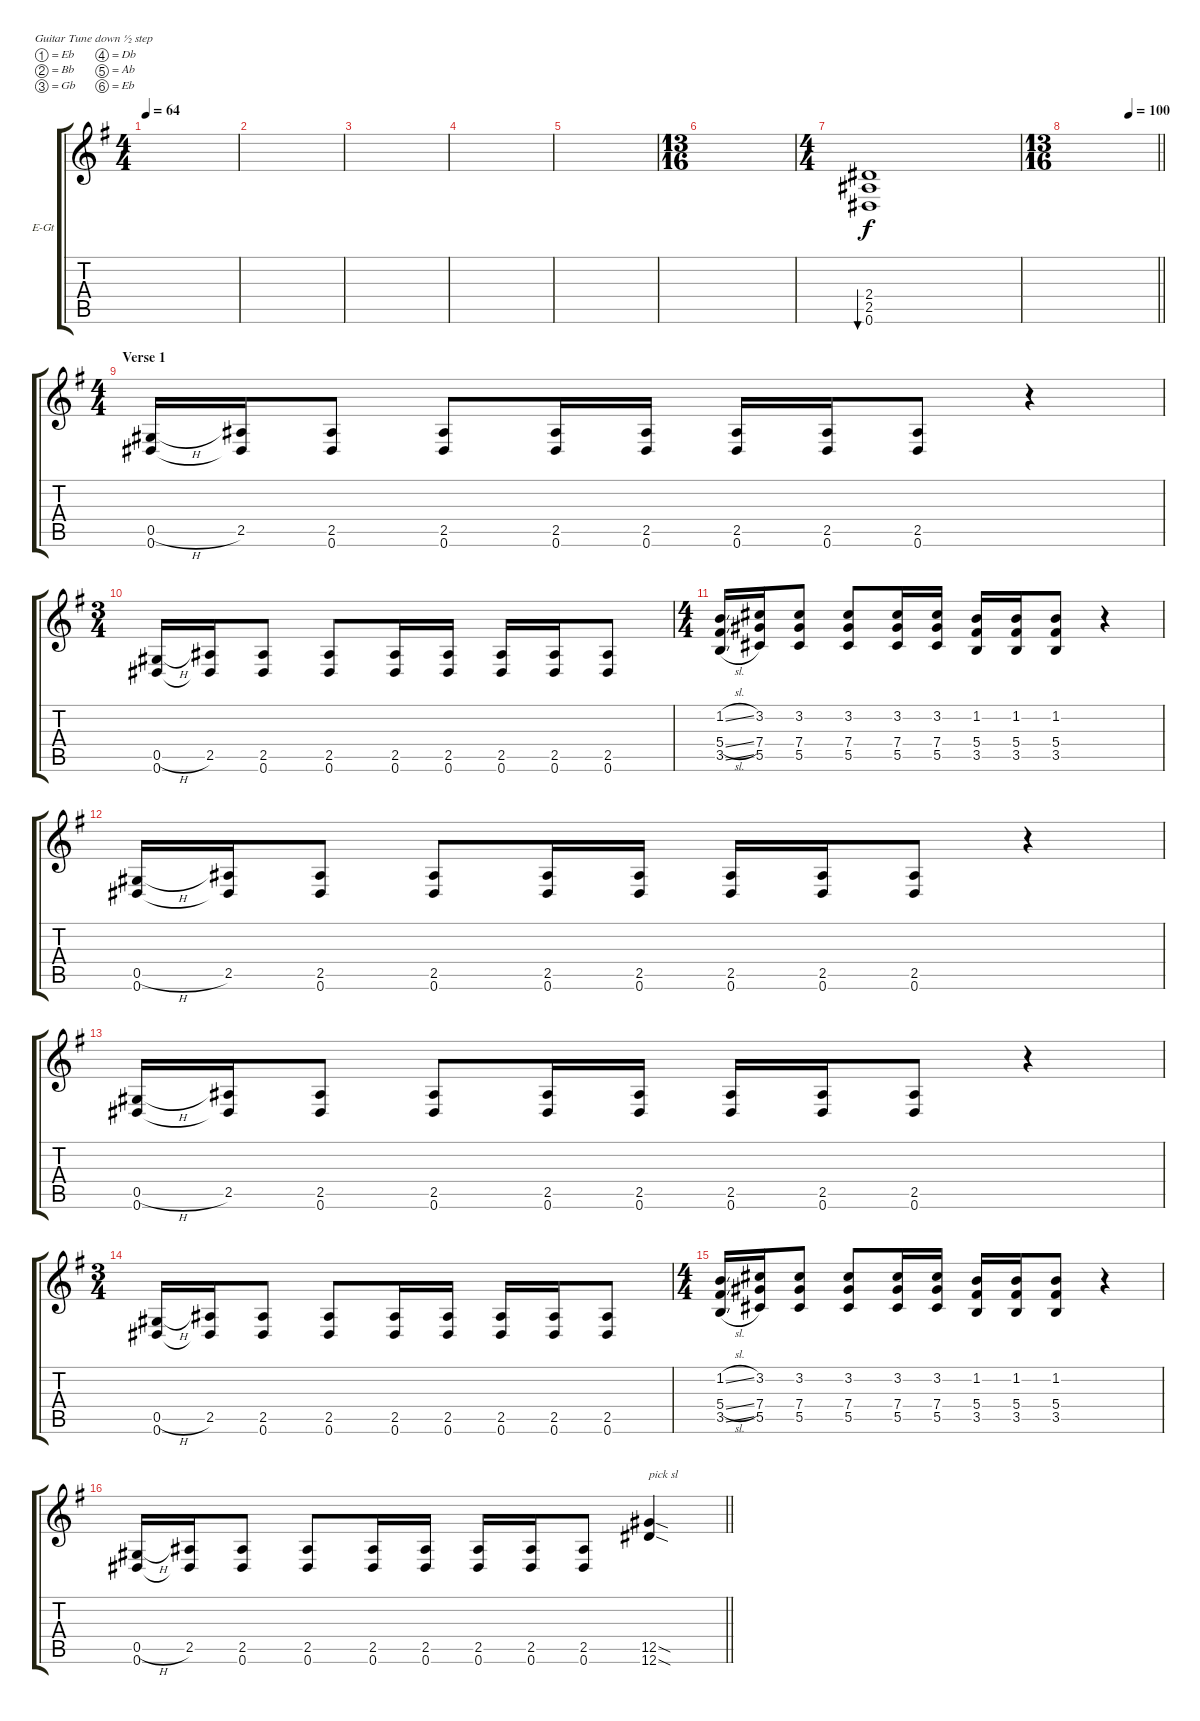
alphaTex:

\bracketExtendMode groupsimilarinstruments
\firstSystemTrackNameOrientation horizontal
\otherSystemsTrackNameOrientation horizontal
\track ("Гитара 1" "E-Gt") {mute instrument distortionguitar}
\staff {score tabs}
\tuning (Eb4 Bb3 Gb3 Db3 Ab2 Eb2)
\ts (4 4)
\tempo 64
\clef g2
\ks eminor
|
|
|
|
|
\ts (13 16)
\beaming (8 6)
|
\ts (4 4)
\beaming (8 2 2 2 2)
(2.4 2.5 0.6).1{bu 240} |
\ts (13 16)
\beaming (8 6)
\tempo (100 0.692308)
\barLineRight lightlight
|
\ts (4 4)
\beaming (8 2 2 2 2)
\section ("" "Verse 1")
(0.5{h} 0.6).16 (2.5 0.6{t}).16 (2.5 0.6).8 (2.5 0.6).8 (2.5 0.6).16 (2.5 0.6).16 (2.5 0.6).16 (2.5 0.6).16 (2.5 0.6).8 r.4 |
\ts (3 4)
\beaming (8 2 2 2)
(0.5{h} 0.6).16 (2.5 0.6{t}).16 (2.5 0.6).8 (2.5 0.6).8 (2.5 0.6).16 (2.5 0.6).16 (2.5 0.6).16 (2.5 0.6).16 (2.5 0.6).8 |
\ts (4 4)
\beaming (8 2 2 2 2)
(1.2{sl} 5.4{sl} 3.5{sl}).16 (3.2 7.4 5.5).16 (3.2 7.4 5.5).8 (3.2 7.4 5.5).8 (3.2 7.4 5.5).16 (3.2 7.4 5.5).16 (1.2 5.4 3.5).16 (1.2 5.4 3.5).16 (1.2 5.4 3.5).8 r.4 |
(0.5{h} 0.6).16 (2.5 0.6{t}).16 (2.5 0.6).8 (2.5 0.6).8 (2.5 0.6).16 (2.5 0.6).16 (2.5 0.6).16 (2.5 0.6).16 (2.5 0.6).8 r.4 |
(0.5{h} 0.6).16 (2.5 0.6{t}).16 (2.5 0.6).8 (2.5 0.6).8 (2.5 0.6).16 (2.5 0.6).16 (2.5 0.6).16 (2.5 0.6).16 (2.5 0.6).8 r.4 |
\ts (3 4)
\beaming (8 2 2 2 2)
(0.5{h} 0.6).16 (2.5 0.6{t}).16 (2.5 0.6).8 (2.5 0.6).8 (2.5 0.6).16 (2.5 0.6).16 (2.5 0.6).16 (2.5 0.6).16 (2.5 0.6).8 |
\ts (4 4)
\beaming (8 2 2 2 2)
(1.2{sl} 5.4{sl} 3.5{sl}).16 (3.2 7.4 5.5).16 (3.2 7.4 5.5).8 (3.2 7.4 5.5).8 (3.2 7.4 5.5).16 (3.2 7.4 5.5).16 (1.2 5.4 3.5).16 (1.2 5.4 3.5).16 (1.2 5.4 3.5).8 r.4 |
\barLineRight lightlight
(0.5{h} 0.6).16 (2.5 0.6{t}).16 (2.5 0.6).8 (2.5 0.6).8 (2.5 0.6).16 (2.5 0.6).16 (2.5 0.6).16 (2.5 0.6).16 (2.5 0.6).8 (12.5{sod} 12.6{sod}).4{txt "pick sl"}
